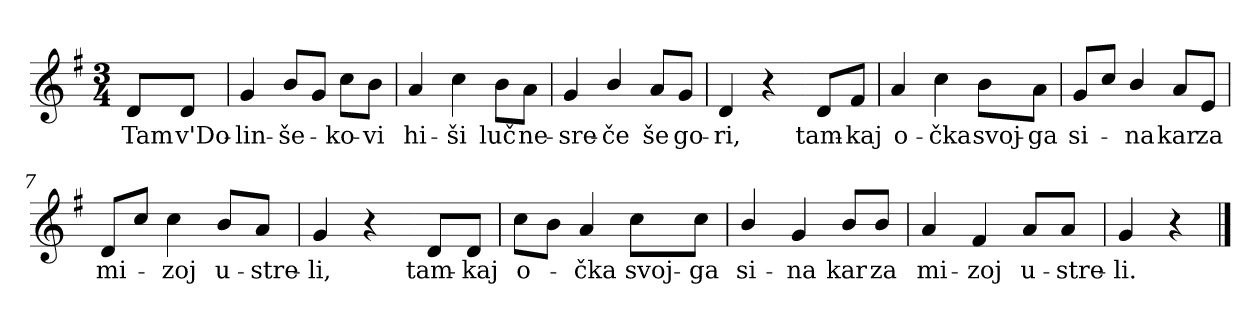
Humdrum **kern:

**kern	**text
*part1	*part1
*staff1	*staff1
*clefG2	*
*k[f#]	*
*G:	*
*M3/4	*
*MM100	*
=	=
8d/L	Tam
8d/J	v'Do-
=1	=1
4g/	-lin-
8b/L	-še-
8g/J	.
8cc\L	-ko-
8b\J	-vi
=2	=2
4a/	hi-
4cc\	-ši
8b\L	luč
8a\J	ne-
=3	=3
4g/	-sre-
4b/	-če
8a/L	še
8g/J	go-
=4	=4
4d/	-ri,
4r	.
=4X1-	=4X1-
8d/L	tam-
8f#/J	-kaj
=5	=5
4a/	o-
4cc\	-čka
8b\L	svoj-
8a\J	-ga
!!LO:LB:g=z
=6	=6
8g/L	si-
8cc/J	.
4b/	-na
8a/L	kar
8e/J	za
=7	=7
8d/L	mi-
8cc/J	.
4cc\	-zoj
8b/L	u-
8a/J	-stre-
=8	=8
4g/	-li,
4r	.
=8X2-	=8X2-
8d/L	tam-
8d/J	-kaj
=9	=9
8cc\L	o-
8b\J	.
4a/	-čka
8cc\L	svoj-
8cc\J	-ga
=10	=10
4b/	si-
4g/	-na
8b/L	kar
8b/J	za
=11	=11
4a/	mi-
4f#/	-zoj
8a/L	u-
8a/J	-stre-
!!LO:LB:g=z
=12	=12
4g/	-li.
4r	.
==	==
*-	*-
